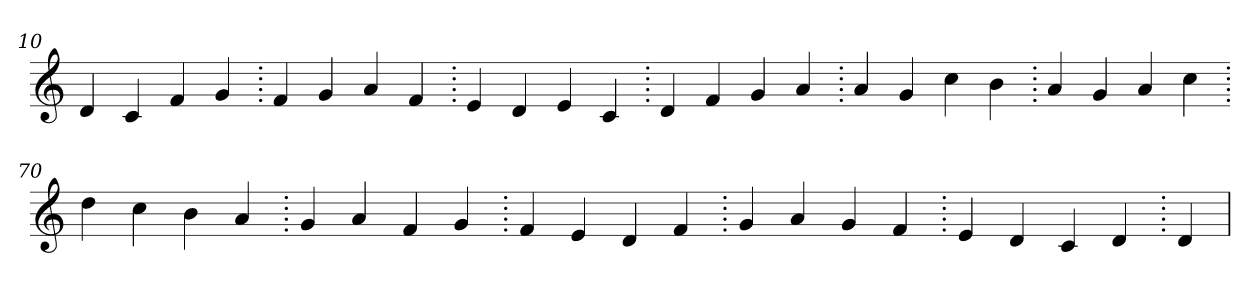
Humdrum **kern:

**kern
*part1
*staff1
*clefG2
=10.
4d
4c
4f
4g
=20.
4f
4g
4a
4f
=30.
4e
4d
4e
4c
=40.
4d
4f
4g
4a
=50.
4a
4g
4cc
4b
=60.
4a
4g
4a
4cc
=70.
4dd
4cc
4b
4a
=80.
4g
4a
4f
4g
=90.
4f
4e
4d
4f
=100.
4g
4a
4g
4f
=110.
4e
4d
4c
4d
=120.
4d
=
*-
